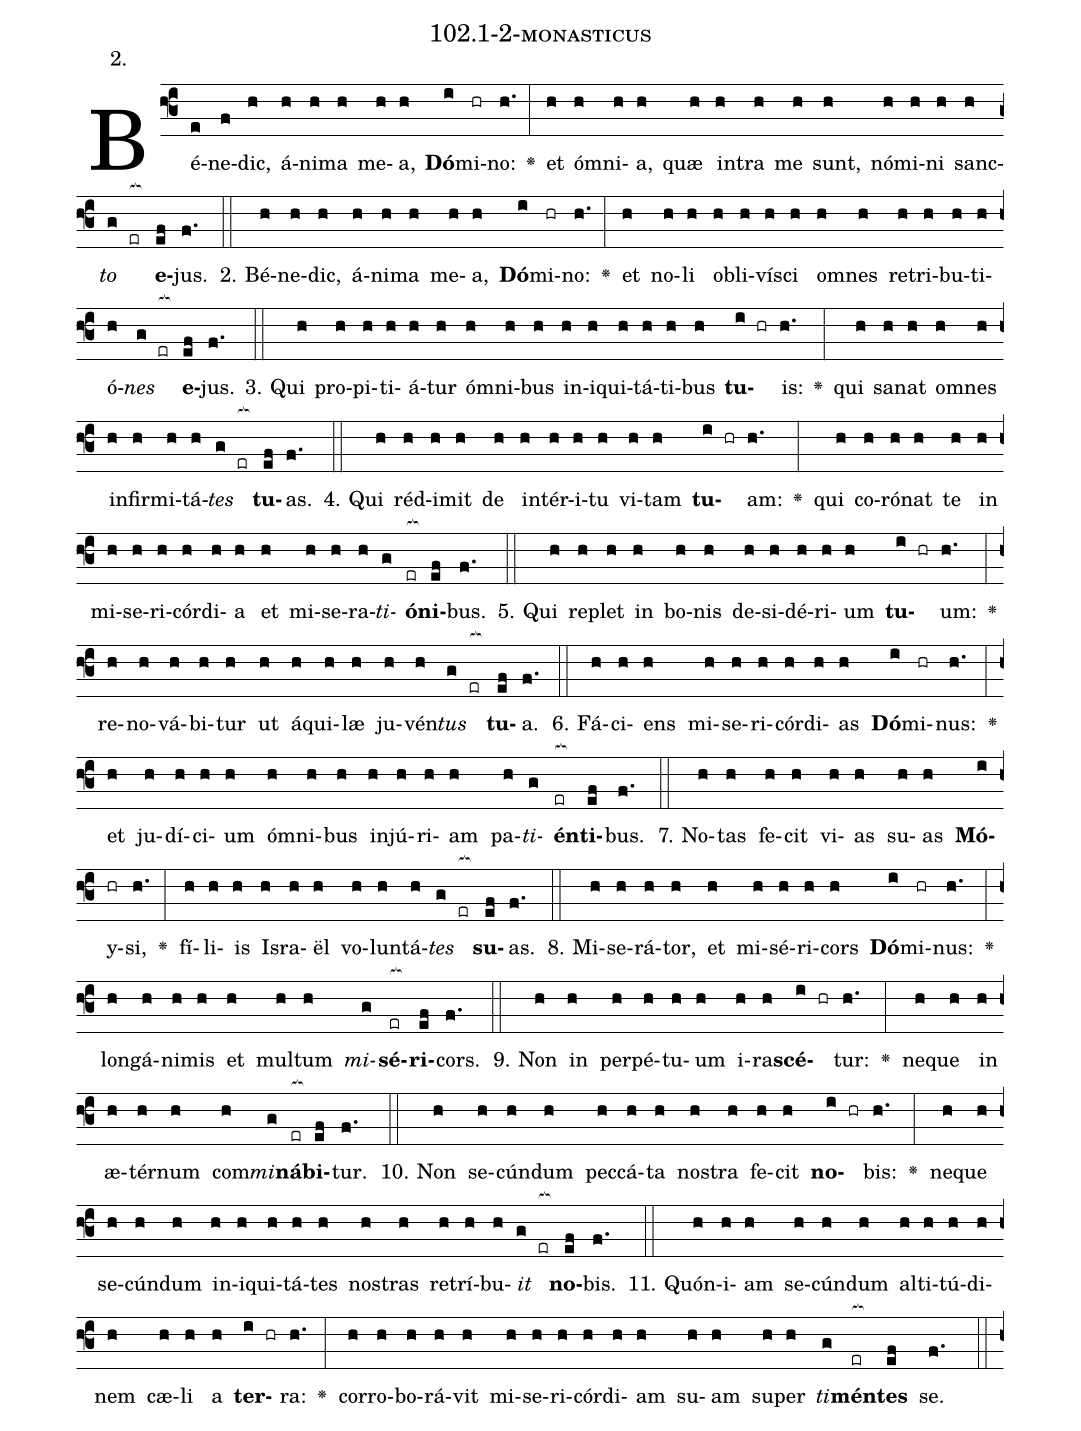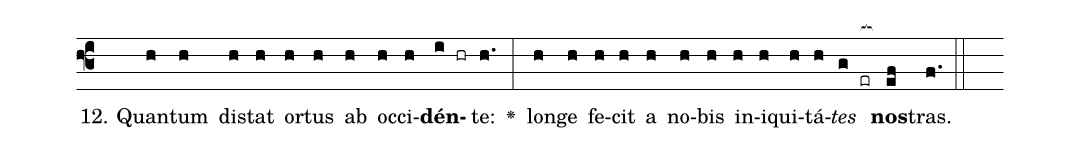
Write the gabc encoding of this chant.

name: 102.1-2-monasticus;
annotation: 2.;
%%
(f3)Bé(e)ne(f)dic,(h) á(h)ni(h)ma(h) me(h)a,(h) <b>Dó</b>(i)mi(hr)no:(h.) <v>\greheightstar</v>(:) et(h) óm(h)ni(h)a,(h) quæ(h) in(h)tra(h) me(h) sunt,(h) nó(h)mi(h)ni(h) sanc(h)<i>to</i>(g er[ocb:1{]) <b>e</b>(ef[ocb:0}])jus.(f.) (::)
2. Bé(h)ne(h)dic,(h) á(h)ni(h)ma(h) me(h)a,(h) <b>Dó</b>(i)mi(hr)no:(h.) <v>\greheightstar</v>(:) et(h) no(h)li(h) ob(h)li(h)ví(h)sci(h) om(h)nes(h) re(h)tri(h)bu(h)ti(h)ó(h)<i>nes</i>(g er[ocb:1{]) <b>e</b>(ef[ocb:0}])jus.(f.) (::)
3. Qui(h) pro(h)pi(h)ti(h)á(h)tur(h) óm(h)ni(h)bus(h) in(h)i(h)qui(h)tá(h)ti(h)bus(h) <b>tu</b>(i hr)is:(h.) <v>\greheightstar</v>(:) qui(h) sa(h)nat(h) om(h)nes(h) in(h)fir(h)mi(h)tá(h)<i>tes</i>(g er[ocb:1{]) <b>tu</b>(ef[ocb:0}])as.(f.) (::)
4. Qui(h) réd(h)i(h)mit(h) de(h) in(h)tér(h)i(h)tu(h) vi(h)tam(h) <b>tu</b>(i hr)am:(h.) <v>\greheightstar</v>(:) qui(h) co(h)ró(h)nat(h) te(h) in(h) mi(h)se(h)ri(h)cór(h)di(h)a(h) et(h) mi(h)se(h)ra(h)<i>ti</i>(g)<b>ó</b>(er[ocb:1{])<b>ni</b>(ef[ocb:0}])bus.(f.) (::)
5. Qui(h) re(h)plet(h) in(h) bo(h)nis(h) de(h)si(h)dé(h)ri(h)um(h) <b>tu</b>(i hr)um:(h.) <v>\greheightstar</v>(:) re(h)no(h)vá(h)bi(h)tur(h) ut(h) á(h)qui(h)læ(h) ju(h)vén(h)<i>tus</i>(g er[ocb:1{]) <b>tu</b>(ef[ocb:0}])a.(f.) (::)
6. Fá(h)ci(h)ens(h) mi(h)se(h)ri(h)cór(h)di(h)as(h) <b>Dó</b>(i)mi(hr)nus:(h.) <v>\greheightstar</v>(:) et(h) ju(h)dí(h)ci(h)um(h) óm(h)ni(h)bus(h) in(h)jú(h)ri(h)am(h) pa(h)<i>ti</i>(g)<b>én</b>(er[ocb:1{])<b>ti</b>(ef[ocb:0}])bus.(f.) (::)
7. No(h)tas(h) fe(h)cit(h) vi(h)as(h) su(h)as(h) <b>Mó</b>(i)y(hr)si,(h.) <v>\greheightstar</v>(:) fí(h)li(h)is(h) Is(h)ra(h)ël(h) vo(h)lun(h)tá(h)<i>tes</i>(g er[ocb:1{]) <b>su</b>(ef[ocb:0}])as.(f.) (::)
8. Mi(h)se(h)rá(h)tor,(h) et(h) mi(h)sé(h)ri(h)cors(h) <b>Dó</b>(i)mi(hr)nus:(h.) <v>\greheightstar</v>(:) long(h)á(h)ni(h)mis(h) et(h) mul(h)tum(h) <i>mi</i>(g)<b>sé</b>(er[ocb:1{])<b>ri</b>(ef[ocb:0}])cors.(f.) (::)
9. Non(h) in(h) per(h)pé(h)tu(h)um(h) i(h)ra(h)<b>scé</b>(i hr)tur:(h.) <v>\greheightstar</v>(:) ne(h)que(h) in(h) æ(h)tér(h)num(h) com(h)<i>mi</i>(g)<b>ná</b>(er[ocb:1{])<b>bi</b>(ef[ocb:0}])tur.(f.) (::)
10. Non(h) se(h)cún(h)dum(h) pec(h)cá(h)ta(h) nos(h)tra(h) fe(h)cit(h) <b>no</b>(i hr)bis:(h.) <v>\greheightstar</v>(:) ne(h)que(h) se(h)cún(h)dum(h) in(h)i(h)qui(h)tá(h)tes(h) nos(h)tras(h) re(h)trí(h)bu(h)<i>it</i>(g er[ocb:1{]) <b>no</b>(ef[ocb:0}])bis.(f.) (::)
11. Quón(h)i(h)am(h) se(h)cún(h)dum(h) al(h)ti(h)tú(h)di(h)nem(h) cæ(h)li(h) a(h) <b>ter</b>(i hr)ra:(h.) <v>\greheightstar</v>(:) cor(h)ro(h)bo(h)rá(h)vit(h) mi(h)se(h)ri(h)cór(h)di(h)am(h) su(h)am(h) su(h)per(h) <i>ti</i>(g)<b>mén</b>(er[ocb:1{])<b>tes</b>(ef[ocb:0}]) se.(f.) (::)
12. Quan(h)tum(h) di(h)stat(h) or(h)tus(h) ab(h) oc(h)ci(h)<b>dén</b>(i hr)te:(h.) <v>\greheightstar</v>(:) lon(h)ge(h) fe(h)cit(h) a(h) no(h)bis(h) in(h)i(h)qui(h)tá(h)<i>tes</i>(g er[ocb:1{]) <b>nos</b>(ef[ocb:0}])tras.(f.) (::)
